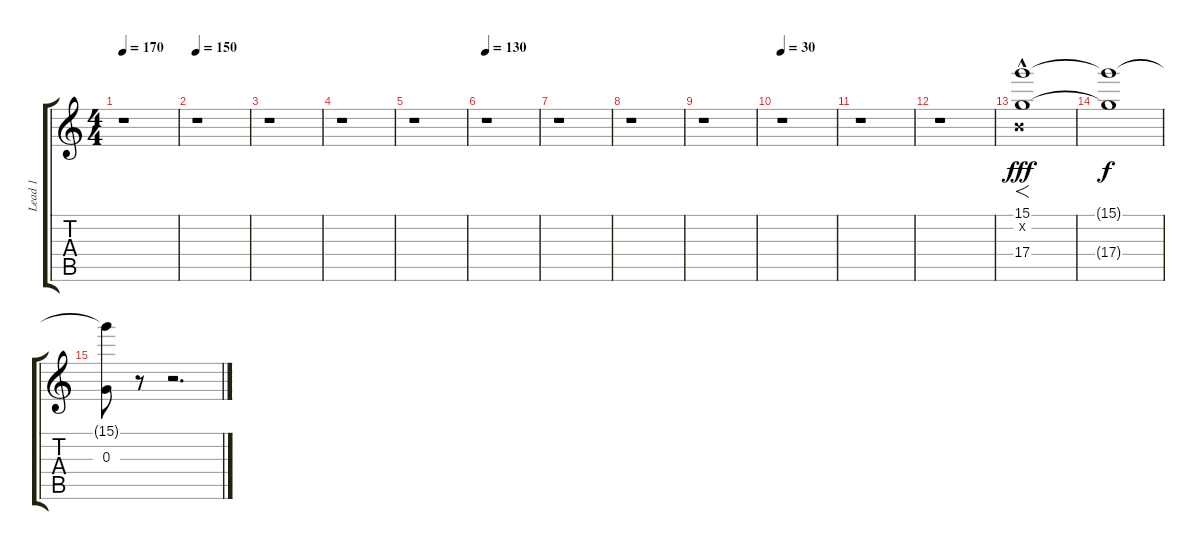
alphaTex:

\track ("Lead 1" "Lead 1") {instrument overdrivenguitar}
\staff {score tabs}
\tuning (E4 B3 G3 D3 A2 E2) {hide}
\ts (4 4)
\tempo 170
\clef g2
\ks c
r.1{dy mp} |
\tempo 150
r.1 |
r.1 |
r.1 |
r.1 |
\tempo 130
r.1 |
r.1 |
r.1 |
r.1 |
\tempo 30
r.1 |
r.1 |
r.1{volume 16 balance 8 instrument distortionguitar} |
(15.1{hac} 0.2{x} 17.4{hac}).1{f dy fff} |
(15.1{t} 17.4{t}).1{dy f} |
(15.1{t} 0.3).8 r.8 r.2{d}
